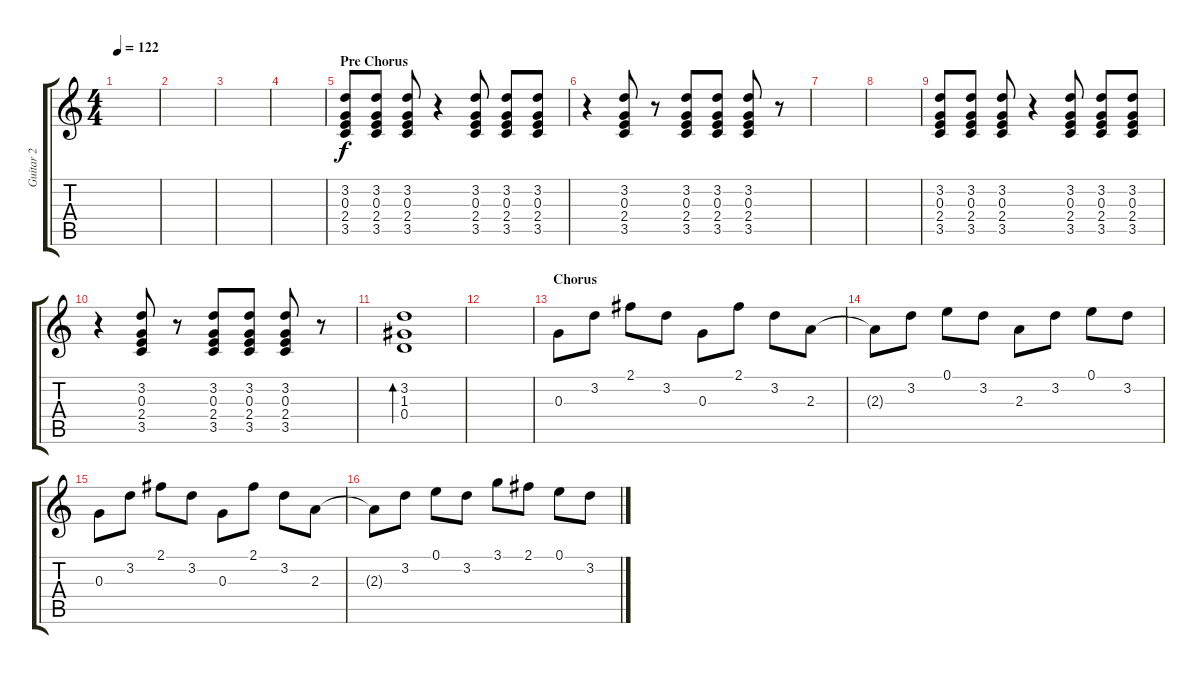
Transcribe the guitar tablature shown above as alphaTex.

\track ("Guitar 2" "Guitar 2") {instrument electricguitarclean}
\staff {score tabs}
\tuning (E4 B3 G3 D3 A2 D2) {hide}
\ts (4 4)
\tempo 122
\clef g2
\ks c
|
|
|
|
\section ("" "Pre Chorus")
(3.2 0.3 2.4 3.5).8{instrument distortionguitar} (3.2 0.3 2.4 3.5).8 (3.2 0.3 2.4 3.5).8 r.4 (3.2 0.3 2.4 3.5).8 (3.2 0.3 2.4 3.5).8 (3.2 0.3 2.4 3.5).8 |
r.4 (3.2 0.3 2.4 3.5).8 r.8 (3.2 0.3 2.4 3.5).8 (3.2 0.3 2.4 3.5).8 (3.2 0.3 2.4 3.5).8 r.8 |
|
|
(3.2 0.3 2.4 3.5).8 (3.2 0.3 2.4 3.5).8 (3.2 0.3 2.4 3.5).8 r.4 (3.2 0.3 2.4 3.5).8 (3.2 0.3 2.4 3.5).8 (3.2 0.3 2.4 3.5).8 |
r.4 (3.2 0.3 2.4 3.5).8 r.8 (3.2 0.3 2.4 3.5).8 (3.2 0.3 2.4 3.5).8 (3.2 0.3 2.4 3.5).8 r.8 |
(3.2 1.3 0.4).1{bd 240 instrument electricguitarclean} |
|
\section ("" "Chorus")
0.3.8{volume 13} 3.2.8 2.1.8 3.2.8 0.3.8 2.1.8 3.2.8 2.3.8 |
2.3{t}.8 3.2.8 0.1.8 3.2.8 2.3.8 3.2.8 0.1.8 3.2.8 |
0.3.8 3.2.8 2.1.8 3.2.8 0.3.8 2.1.8 3.2.8 2.3.8 |
2.3{t}.8 3.2.8 0.1.8 3.2.8 3.1.8 2.1.8 0.1.8 3.2.8
